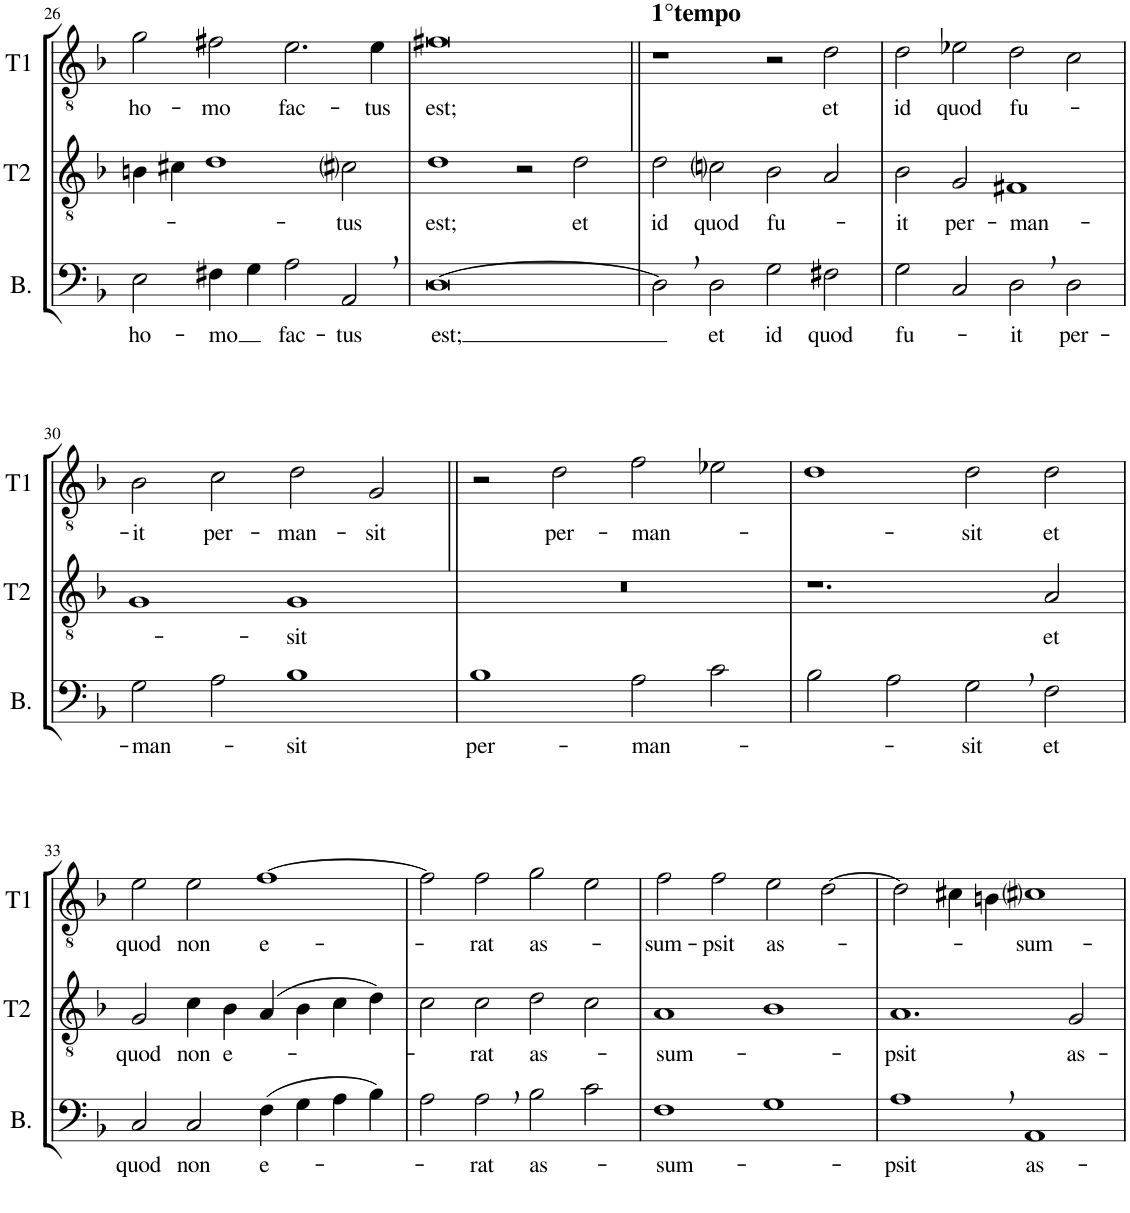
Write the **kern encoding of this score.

**kern	**text	**kern	**text	**kern	**text
*part3	*part3	*part2	*part2	*part1	*part1
*staff3	*staff3	*staff2	*staff2	*staff1	*staff1
*I"Basso	*	*I"Tenore II	*	*I"Tenore I	*
*I'B.	*	*I'T2	*	*I'T1	*
!!LO:PB:g=z
*clefF4	*	*clefGv2	*	*clefGv2	*
*k[b-]	*	*k[b-]	*	*k[b-]	*
*M4/2	*	*M4/2	*	*M4/2	*
=26	=26	=26	=26	=26	=26
!	!LO:LY:b	!	!	!	!LO:LY:b
2E\	ho-	4Bn\	.	2g\	ho-
.	.	4c#X\	.	.	.
!	!LO:LY:b	!	!	!	!LO:LY:b
4F#X\	-mo	1d	.	2f#X\	-mo
4G\	.	.	.	.	.
!	!LO:LY:b	!	!	!	!LO:LY:b
2A\	fac-	.	.	2.e\	fac-
!	!LO:LY:b	!	!LO:LY:b	!	!
2AA,/	-tus	2c#i\	-tus	.	.
!	!	!	!	!	!LO:LY:b
.	.	.	.	4e\	-tus
=27	=27	=27	=27	=27	=27
!	!LO:LY:b	!	!LO:LY:b	!	!LO:LY:b
[0D	est;	1d	est;	0f#X	est;
.	.	2r	.	.	.
!	!	!	!LO:LY:b	!	!
.	.	2d\	et	.	.
=28||	=28||	=28||	=28||	=28||	=28||
!	!	!	!	!LO:TX:a:B:t=1°tempo	!
!	!	!	!LO:LY:b	!	!
2D,\]	.	2d\	id	1r	.
!	!LO:LY:b	!	!LO:LY:b	!	!
2D\	et	2cni\	quod	.	.
!	!LO:LY:b	!	!LO:LY:b	!	!
2G\	id	2B-\	fu-	2r	.
!	!LO:LY:b	!	!	!	!LO:LY:b
2F#X\	quod	2A/	.	2d\	et
=29	=29	=29	=29	=29	=29
!	!LO:LY:b	!	!LO:LY:b	!	!LO:LY:b
2G\	fu-	2B-\	-it	2d\	id
!	!	!	!LO:LY:b	!	!LO:LY:b
2C/	.	2G/	per-	2e-X\	quod
!	!LO:LY:b	!	!LO:LY:b	!	!LO:LY:b
2D,\	-it	1F#X	-man-	2d\	fu-
!	!LO:LY:b	!	!	!	!
2D\	per-	.	.	2c\	.
!!LO:LB:g=z
=30	=30	=30	=30	=30	=30
!	!LO:LY:b	!	!	!	!LO:LY:b
2G\	-man-	1G	.	2B-\	-it
!	!	!	!	!	!LO:LY:b
2A\	.	.	.	2c\	per-
!	!LO:LY:b	!	!LO:LY:b	!	!LO:LY:b
1B-	-sit	1G	-sit	2d\	-man-
!	!	!	!	!	!LO:LY:b
.	.	.	.	2G/	-sit
=31||	=31||	=31||	=31||	=31||	=31||
!	!LO:LY:b	!	!	!	!
1B-	per-	0r	.	2r	.
!	!	!	!	!	!LO:LY:b
.	.	.	.	2d\	per-
!	!LO:LY:b	!	!	!	!LO:LY:b
2A\	-man-	.	.	2f\	-man-
2c\	.	.	.	2e-X\	.
=32	=32	=32	=32	=32	=32
2B-\	.	1.r	.	1d	.
2A\	.	.	.	.	.
!	!LO:LY:b	!	!	!	!LO:LY:b
2G,\	-sit	.	.	2d\	-sit
!	!LO:LY:b	!	!LO:LY:b	!	!LO:LY:b
2F\	et	2A/	et	2d\	et
!!LO:LB:g=z
=33	=33	=33	=33	=33	=33
!	!LO:LY:b	!	!LO:LY:b	!	!LO:LY:b
2C/	quod	2G/	quod	2e\	quod
!	!LO:LY:b	!	!LO:LY:b	!	!LO:LY:b
2C/	non	4c\	non	2e\	non
!	!	!	!LO:LY:b	!	!
.	.	4B-\	e-	.	.
!	!LO:LY:b	!	!	!	!LO:LY:b
(4F\	e-	(4A/	.	[1f	e-
4G\	.	4B-\	.	.	.
4A\	.	4c\	.	.	.
4B-\)	.	4d\)	.	.	.
=34	=34	=34	=34	=34	=34
2A\	.	2c\	.	2f\]	.
!	!LO:LY:b	!	!LO:LY:b	!	!LO:LY:b
2A,\	-rat	2c\	-rat	2f\	-rat
!	!LO:LY:b	!	!LO:LY:b	!	!LO:LY:b
2B-\	as-	2d\	as-	2g\	as-
2c\	.	2c\	.	2e\	.
=35	=35	=35	=35	=35	=35
!	!LO:LY:b	!	!LO:LY:b	!	!LO:LY:b
1F	-sum-	1A	-sum-	2f\	-sum-
!	!	!	!	!	!LO:LY:b
.	.	.	.	2f\	-psit
!	!	!	!	!	!LO:LY:b
1G	.	1B-	.	2e\	as-
.	.	.	.	[2d\	.
=36	=36	=36	=36	=36	=36
!	!LO:LY:b	!	!LO:LY:b	!	!
1A,	-psit	1.A	-psit	2d\]	.
.	.	.	.	4c#X\	.
.	.	.	.	4Bn\	.
!	!LO:LY:b	!	!	!	!LO:LY:b
1AA	as-	.	.	1c#i	-sum-
!	!	!	!LO:LY:b	!	!
.	.	2G/	as-	.	.
=	=	=	=	=	=
*-	*-	*-	*-	*-	*-
